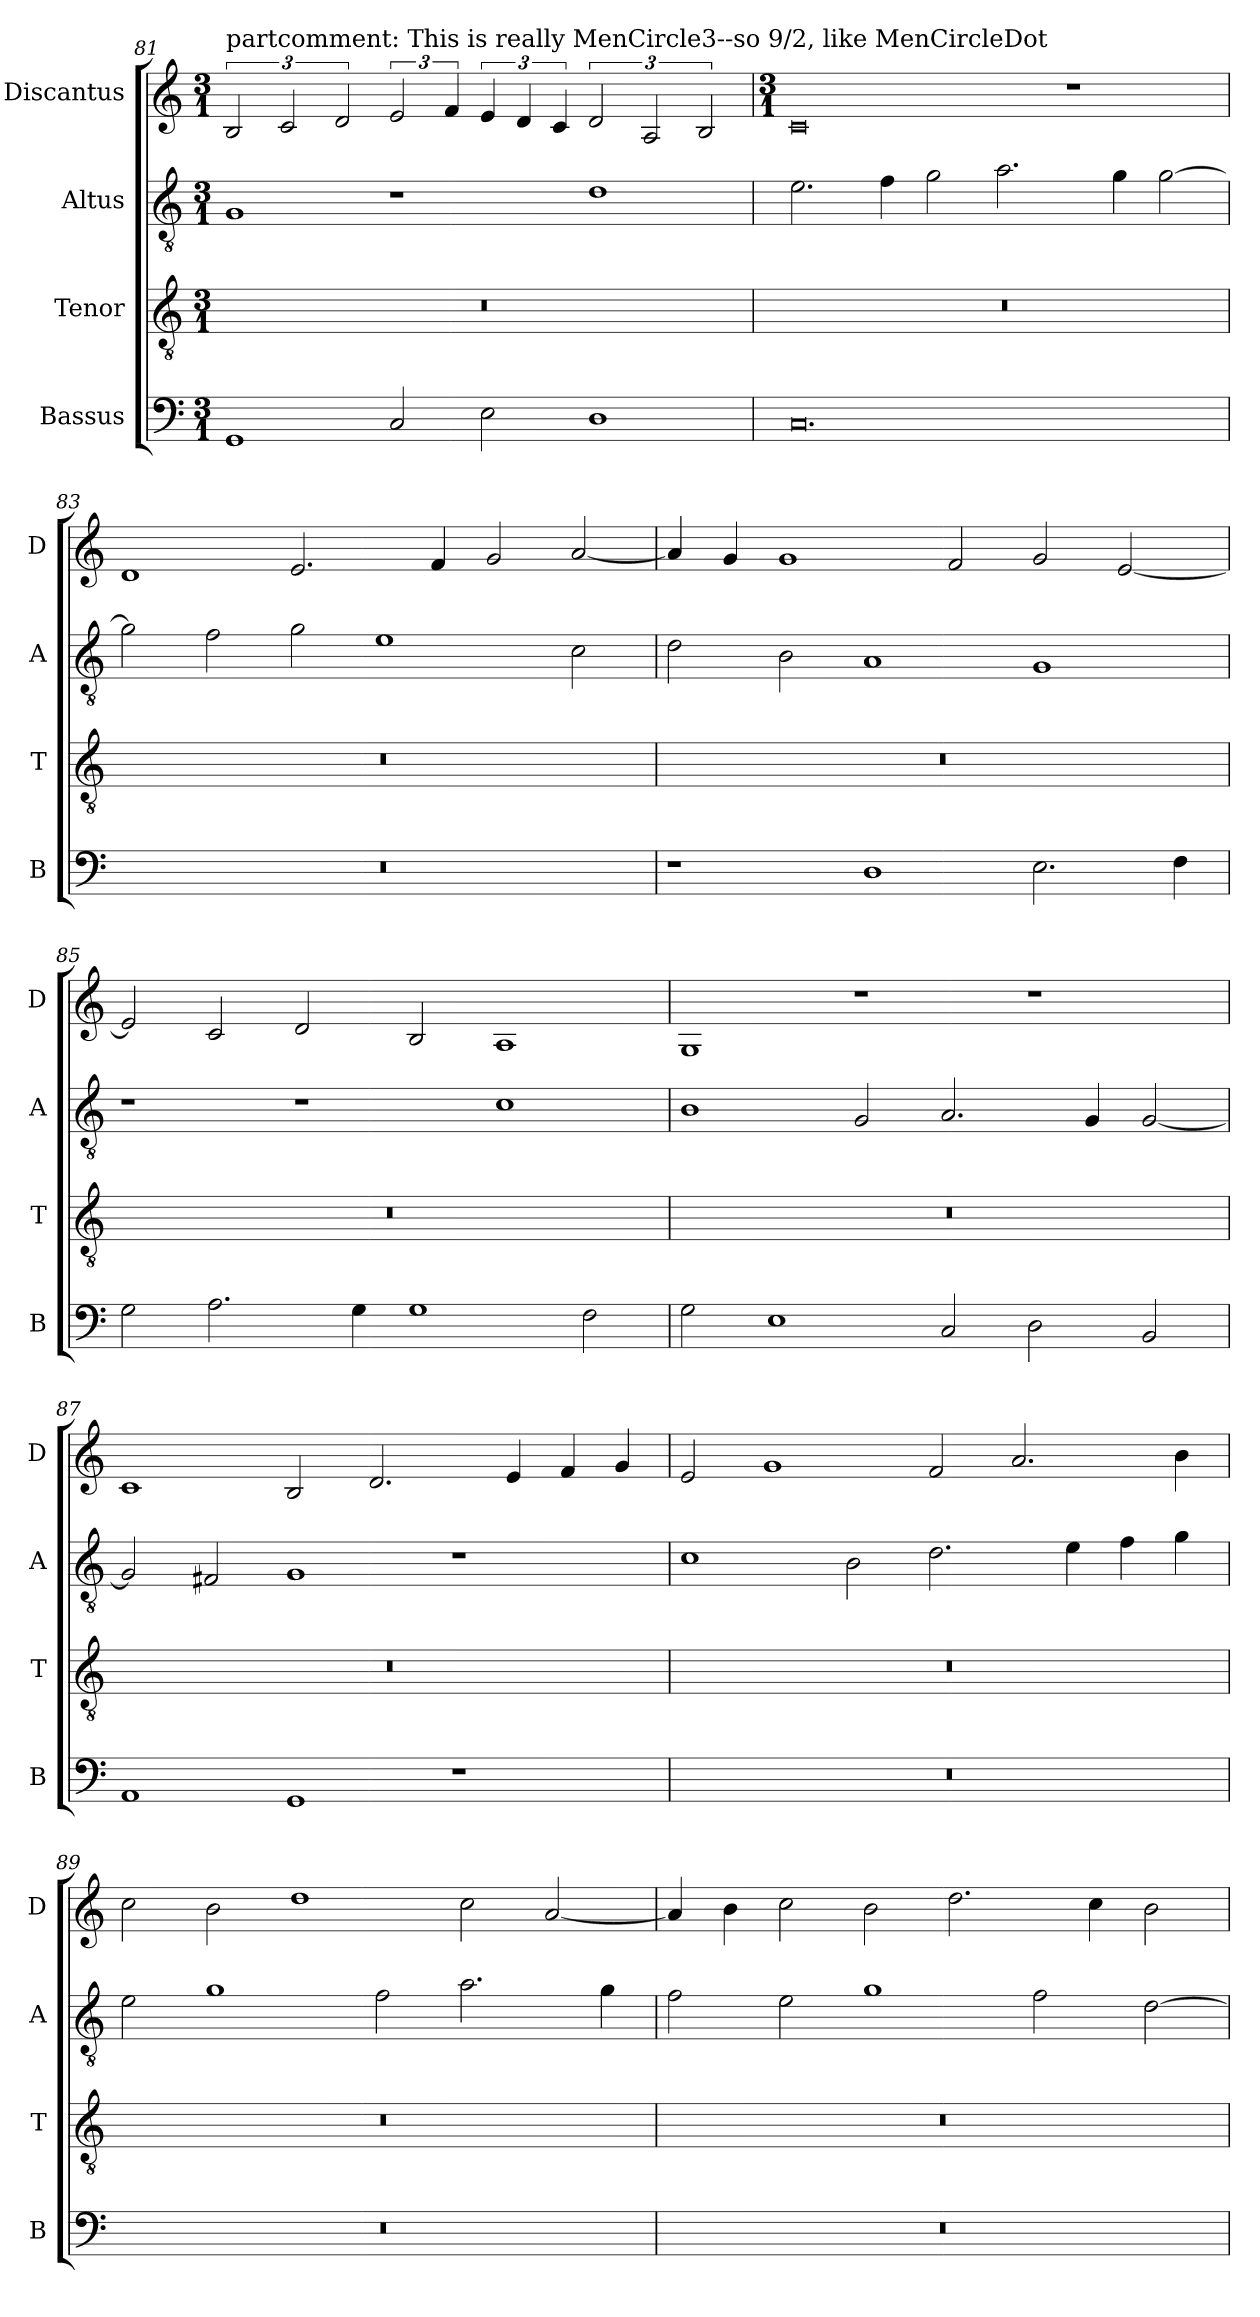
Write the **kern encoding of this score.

**kern	**kern	**kern	**kern
*part4	*part3	*part2	*part1
*staff4	*staff3	*staff2	*staff1
*I"Bassus	*I"Tenor	*I"Altus	*I"Discantus
*I'B	*I'T	*I'A	*I'D
*clefF4	*clefGv2	*clefGv2	*clefG2
*k[]	*k[]	*k[]	*k[]
*M3/1	*M3/1	*M3/1	*M3/1
=81	=81	=81	=81
!	!	!	!LO:TX:a:t=partcomment&colon; This is really MenCircle3--so 9/2, like MenCircleDot
1GG	0.r	1G	3B/
.	.	.	3c/
.	.	.	3d/
2C/	.	1r	3e/
.	.	.	6f/
2E\	.	.	6e/
.	.	.	6d/
.	.	.	6c/
1D	.	1d	3d/
.	.	.	3A/
.	.	.	3B/
=82	=82	=82	=82
*	*	*	*M3/1
0.C	0.r	2.e\	0c
.	.	4f\	.
.	.	2g\	.
.	.	2.a\	.
.	.	.	1r
.	.	4g\	.
.	.	[2g\	.
=83	=83	=83	=83
0.r	0.r	2g\]	1d
.	.	2f\	.
.	.	2g\	2.e/
.	.	1e	.
.	.	.	4f/
.	.	.	2g/
.	.	2c\	[2a/
=84	=84	=84	=84
1r	0.r	2d\	4a/]
.	.	.	4g/
.	.	2B\	1g
1D	.	1A	.
.	.	.	2f/
2.E\	.	1G	2g/
.	.	.	[2e/
4F\	.	.	.
=85	=85	=85	=85
2G\	0.r	1r	2e/]
2.A\	.	.	2c/
.	.	1r	2d/
4G\	.	.	.
1G	.	.	2B/
.	.	1c	1A
2F\	.	.	.
=86	=86	=86	=86
2G\	0.r	1B	1G
1E	.	.	.
.	.	2G/	1r
2C/	.	2.A/	.
2D\	.	.	1r
.	.	4G/	.
2BB/	.	[2G/	.
=87	=87	=87	=87
1AA	0.r	2G/]	1c
.	.	2F#X/	.
1GG	.	1G	2B/
.	.	.	2.d/
1r	.	1r	.
.	.	.	4e/
.	.	.	4f/
.	.	.	4g/
=88	=88	=88	=88
0.r	0.r	1c	2e/
.	.	.	1g
.	.	2B\	.
.	.	2.d\	2f/
.	.	.	2.a/
.	.	4e\	.
.	.	4f\	.
.	.	4g\	4b\
=89	=89	=89	=89
0.r	0.r	2e\	2cc\
.	.	1g	2b\
.	.	.	1dd
.	.	2f\	.
.	.	2.a\	2cc\
.	.	.	[2a/
.	.	4g\	.
=90	=90	=90	=90
0.r	0.r	2f\	4a/]
.	.	.	4b\
.	.	2e\	2cc\
.	.	1g	2b\
.	.	.	2.dd\
.	.	2f\	.
.	.	.	4cc\
.	.	[2d\	2b\
=	=	=	=
*-	*-	*-	*-
